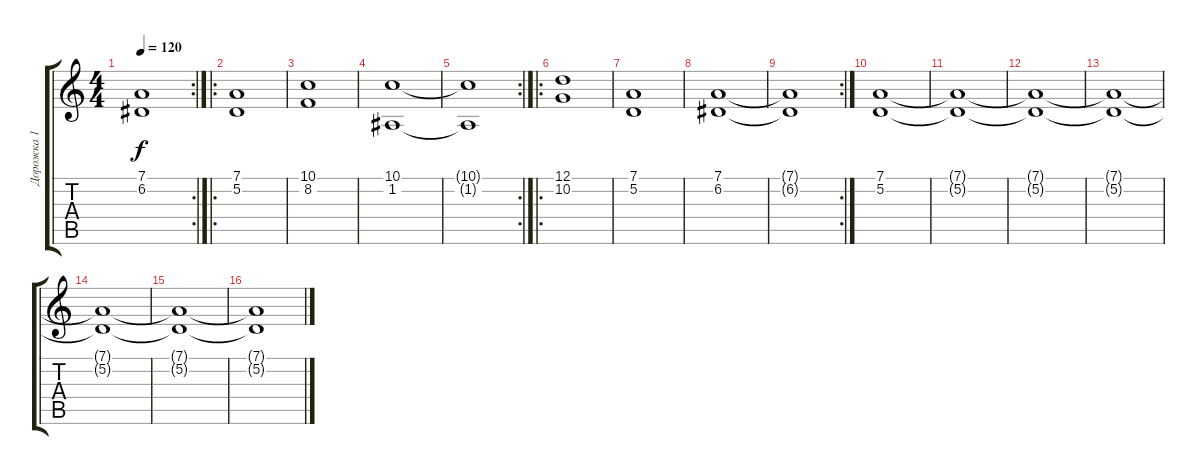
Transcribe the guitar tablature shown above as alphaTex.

\track ("Дорожка 1" "Дорожка 1") {instrument stringensemble1}
\staff {score tabs}
\tuning (D4 A3 F3 C3 G2 D2) {hide}
\rc 2
\ts (4 4)
\tempo 120
\clef g2
\ks c
(7.1{t} 6.2{t}).1{dy f} |
\ro
(7.1 5.2).1 |
(10.1 8.2).1 |
(10.1 1.2).1 |
\rc 2
(10.1{t} 1.2{t}).1 |
\ro
(12.1 10.2).1 |
(7.1 5.2).1 |
(7.1 6.2).1 |
\rc 2
(7.1{t} 6.2{t}).1 |
(7.1 5.2).1 |
(7.1{t} 5.2{t}).1 |
(7.1{t} 5.2{t}).1 |
(7.1{t} 5.2{t}).1 |
(7.1{t} 5.2{t}).1 |
(7.1{t} 5.2{t}).1 |
(7.1{t} 5.2{t}).1
